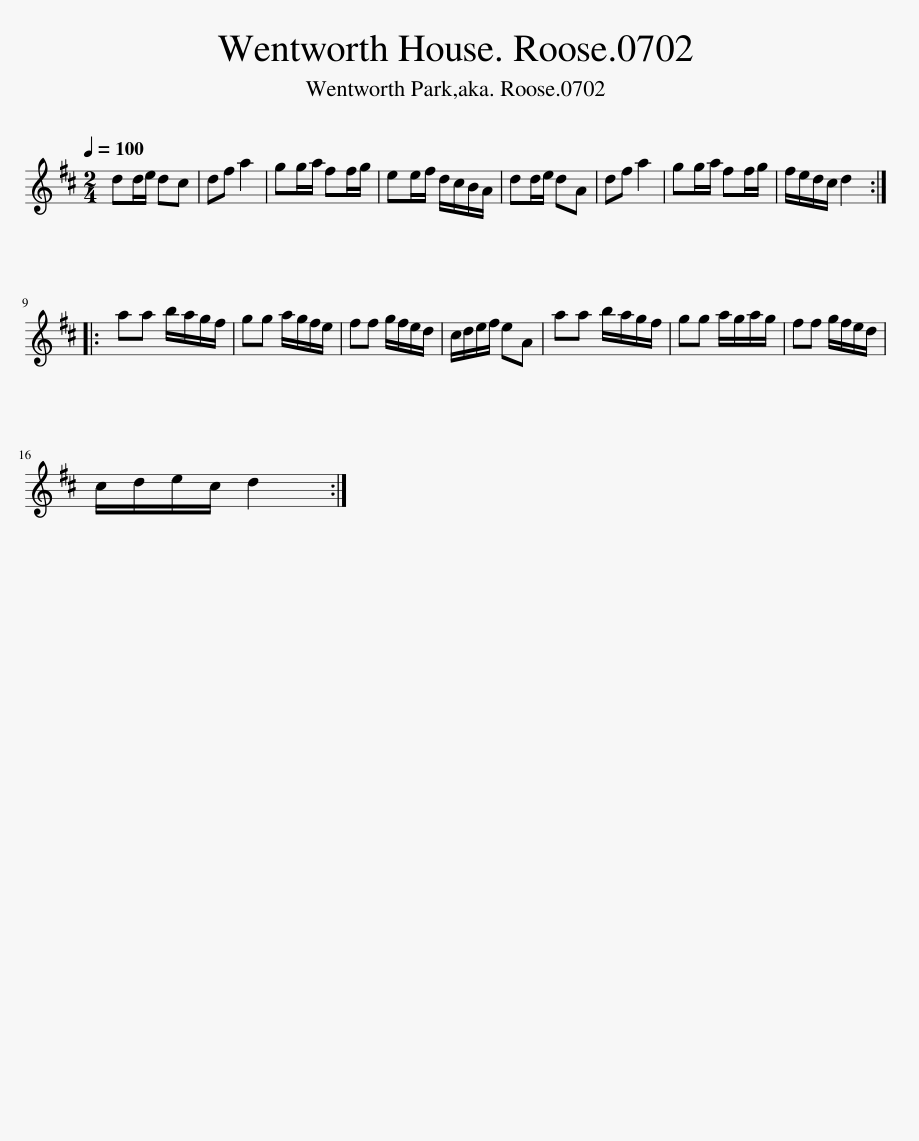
X:1
L:1/8
Q:1/4=100
M:2/4
I:linebreak $
K:D
V:1 treble
V:1
 dd/e/ dc | df a2 | gg/a/ ff/g/ | ee/f/ d/c/B/A/ | dd/e/ dA | %5
 df a2 | gg/a/ ff/g/ | f/e/d/c/ d2 ::$ aa b/a/g/f/ | gg a/g/f/e/ | %10
 ff g/f/e/d/ | c/d/e/f/ eA | aa b/a/g/f/ | gg a/g/a/g/ | ff g/f/e/d/ |$ %15
 c/d/e/c/ d2 :| %16
